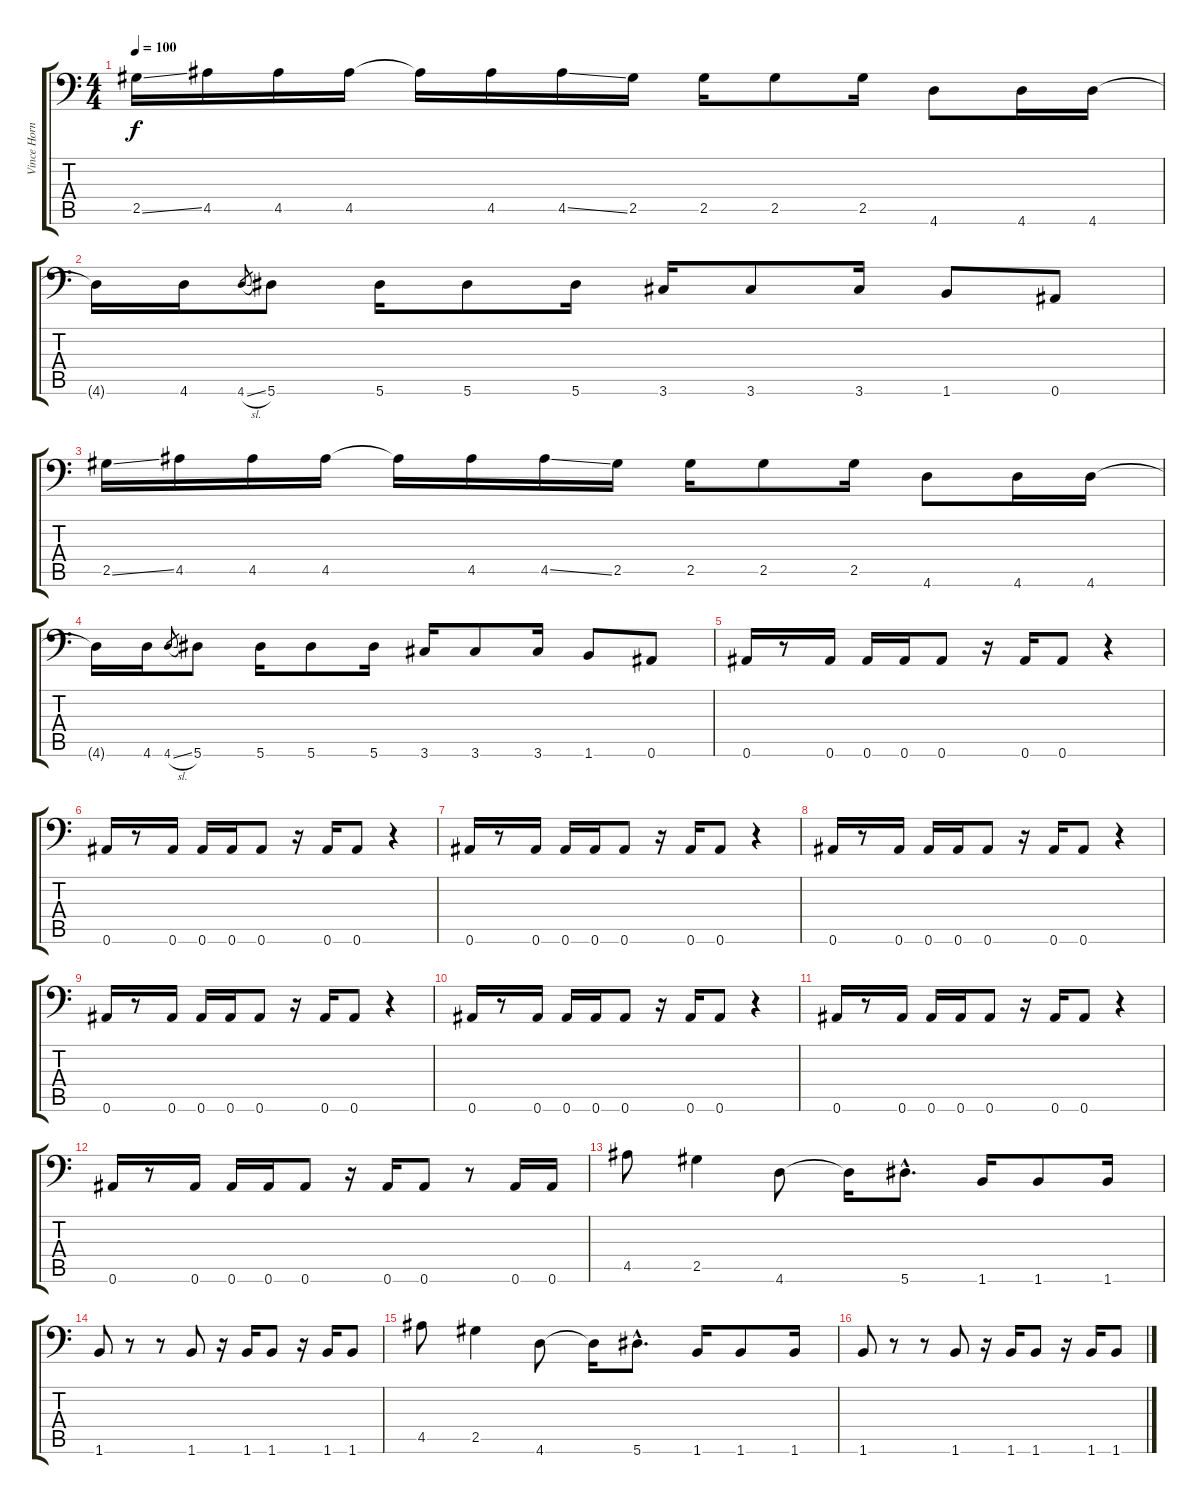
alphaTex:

\track ("Vince Hornsby - Bass" "Vince Horn") {instrument electricbasspick}
\staff {score tabs}
\tuning (Db4 Ab3 E3 B2 Gb2 Bb1) {hide}
\ts (4 4)
\tempo 100
\clef f4
\ks c
2.5{ss}.16{dy f} 4.5.16 4.5.16 4.5.16 4.5{t}.16 4.5.16 4.5{ss}.16 2.5.16 2.5.16 2.5.8 2.5.16 4.6.8 4.6.16 4.6.16 |
4.6{t}.16 4.6.16 4.6{sl}.8{gr} 5.6.8 5.6.16 5.6.8 5.6.16 3.6.16 3.6.8 3.6.16 1.6.8 0.6.8 |
2.5{ss}.16 4.5.16 4.5.16 4.5.16 4.5{t}.16 4.5.16 4.5{ss}.16 2.5.16 2.5.16 2.5.8 2.5.16 4.6.8 4.6.16 4.6.16 |
4.6{t}.16 4.6.16 4.6{sl}.8{gr} 5.6.8 5.6.16 5.6.8 5.6.16 3.6.16 3.6.8 3.6.16 1.6.8 0.6.8 |
0.6.16 r.8 0.6.16 0.6.16 0.6.16 0.6.8 r.16 0.6.16 0.6.8 r.4 |
0.6.16 r.8 0.6.16 0.6.16 0.6.16 0.6.8 r.16 0.6.16 0.6.8 r.4 |
0.6.16 r.8 0.6.16 0.6.16 0.6.16 0.6.8 r.16 0.6.16 0.6.8 r.4 |
0.6.16 r.8 0.6.16 0.6.16 0.6.16 0.6.8 r.16 0.6.16 0.6.8 r.4 |
0.6.16 r.8 0.6.16 0.6.16 0.6.16 0.6.8 r.16 0.6.16 0.6.8 r.4 |
0.6.16 r.8 0.6.16 0.6.16 0.6.16 0.6.8 r.16 0.6.16 0.6.8 r.4 |
0.6.16 r.8 0.6.16 0.6.16 0.6.16 0.6.8 r.16 0.6.16 0.6.8 r.4 |
0.6.16 r.8 0.6.16 0.6.16 0.6.16 0.6.8 r.16 0.6.16 0.6.8 r.8 0.6.16 0.6.16 |
4.5.8 2.5.4 4.6.8 4.6{t}.16 5.6{hac}.8{d} 1.6.16 1.6.8 1.6.16 |
1.6.8 r.8 r.8 1.6.8 r.16 1.6.16 1.6.8 r.16 1.6.16 1.6.8 |
4.5.8 2.5.4 4.6.8 4.6{t}.16 5.6{hac}.8{d} 1.6.16 1.6.8 1.6.16 |
1.6.8 r.8 r.8 1.6.8 r.16 1.6.16 1.6.8 r.16 1.6.16 1.6.8
